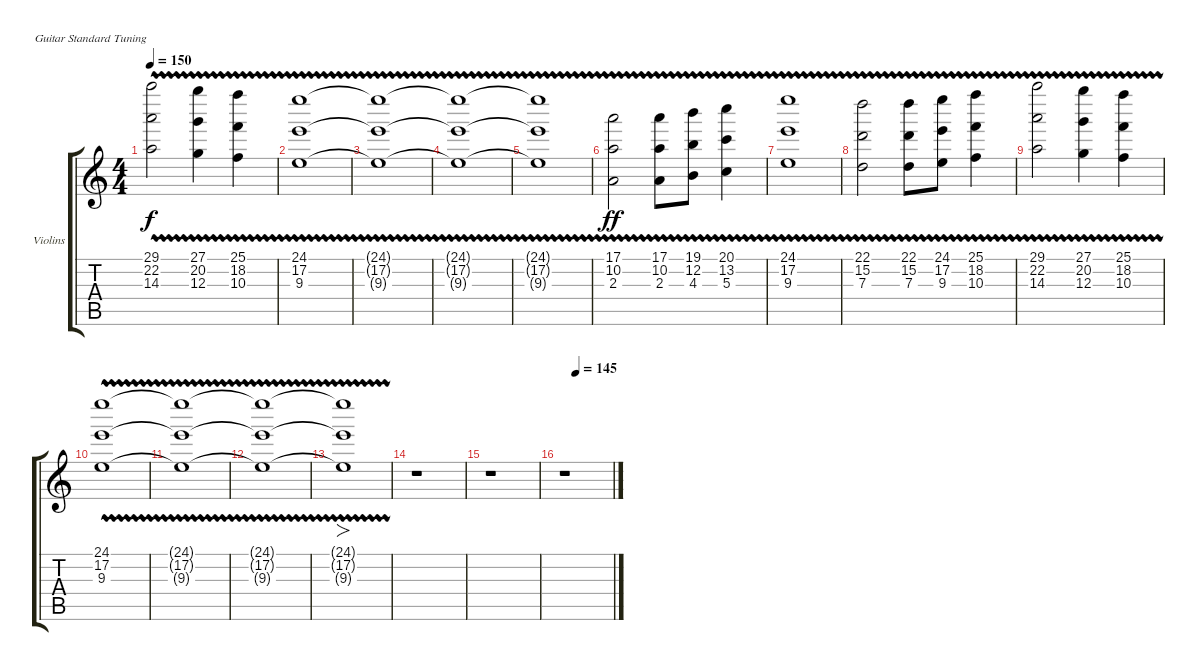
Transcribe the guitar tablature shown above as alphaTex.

\defaultSystemsLayout 4
\bracketExtendMode groupsimilarinstruments
\firstSystemTrackNameOrientation horizontal
\otherSystemsTrackNameOrientation horizontal
\track ("Violins" "Violins") {instrument electricguitarclean}
\staff {score tabs}
\tuning (E4 B3 G3 D3 A2 E2)
\ts (4 4)
\tempo 150
\clef g2
\ks c
(29.1{vw} 22.2{vw} 14.3{vw}).2{dy f} (27.1{vw} 20.2{vw} 12.3{vw}).4 (25.1{vw} 18.2{vw} 10.3{vw}).4 |
(24.1{vw} 17.2{vw} 9.3{vw}).1 |
(24.1{vw t} 17.2{vw t} 9.3{vw t}).1 |
(24.1{vw t} 17.2{vw t} 9.3{vw t}).1 |
(24.1{vw t} 17.2{vw t} 9.3{vw t}).1 |
(17.1{vw} 10.2{vw} 2.3{vw}).2{dy ff} (17.1{vw} 10.2{vw} 2.3{vw}).8 (19.1{vw} 12.2{vw} 4.3{vw}).8 (20.1{vw} 13.2{vw} 5.3{vw}).4 |
(17.2{vw} 9.3{vw} 24.1{vw}).1 |
(22.1{vw} 15.2{vw} 7.3{vw}).2 (22.1{vw} 15.2{vw} 7.3{vw}).8 (24.1{vw} 17.2{vw} 9.3{vw}).8 (25.1{vw} 18.2{vw} 10.3{vw}).4 |
(29.1{vw} 22.2{vw} 14.3{vw}).2 (27.1{vw} 20.2{vw} 12.3{vw}).4 (25.1{vw} 18.2{vw} 10.3{vw}).4 |
(24.1{vw} 17.2{vw} 9.3{vw}).1 |
(24.1{vw t} 17.2{vw t} 9.3{vw t}).1 |
(24.1{vw t} 17.2{vw t} 9.3{vw t}).1 |
(24.1{vw t} 17.2{vw t} 9.3{vw t}).1{fo} |
r.1 |
r.1 |
\tempo (145 0.25)
r.1
